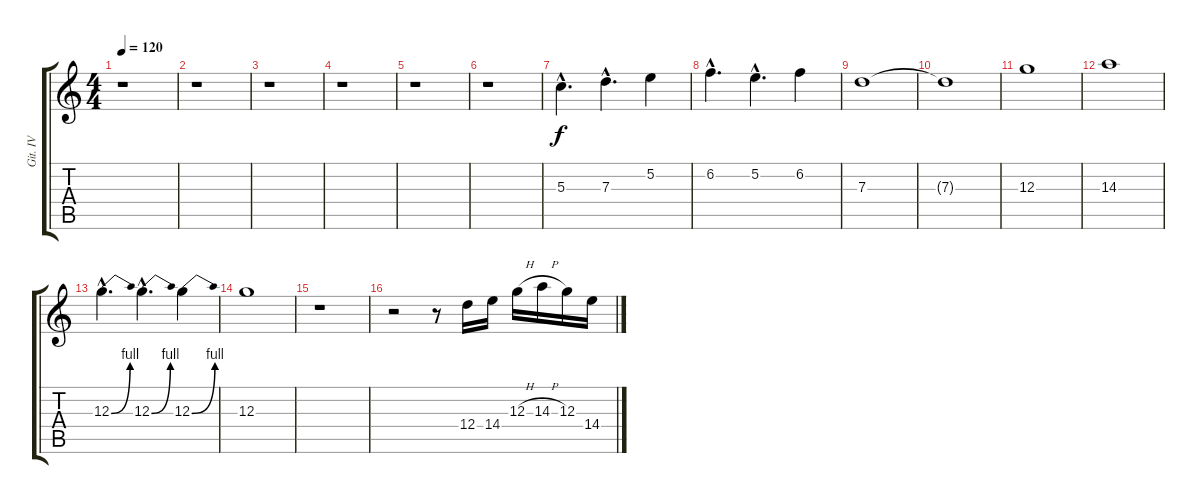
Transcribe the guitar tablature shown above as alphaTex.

\track ("Git. IV" "Git. IV") {instrument overdrivenguitar}
\staff {score tabs}
\tuning (E4 B3 G3 D3 A2 E2) {hide}
\ts (4 4)
\tempo 120
\clef g2
\ks c
r.1{dy f} |
r.1 |
r.1 |
r.1 |
r.1 |
r.1 |
5.3{hac}.4{d} 7.3{hac}.4{d} 5.2.4 |
6.2{hac}.4{d} 5.2{hac}.4{d} 6.2.4 |
7.3.1 |
7.3{t}.1 |
12.3.1 |
14.3.1 |
12.3{be (bend 0 0 60 4) hac}.4{d} 12.3{be (bend 0 0 60 4) hac}.4{d} 12.3{be (bend 0 0 60 4)}.4 |
12.3.1 |
r.1 |
r.2 r.8 12.4.16 14.4.16 12.3{h}.16 14.3{h}.16 12.3.16 14.4.16
